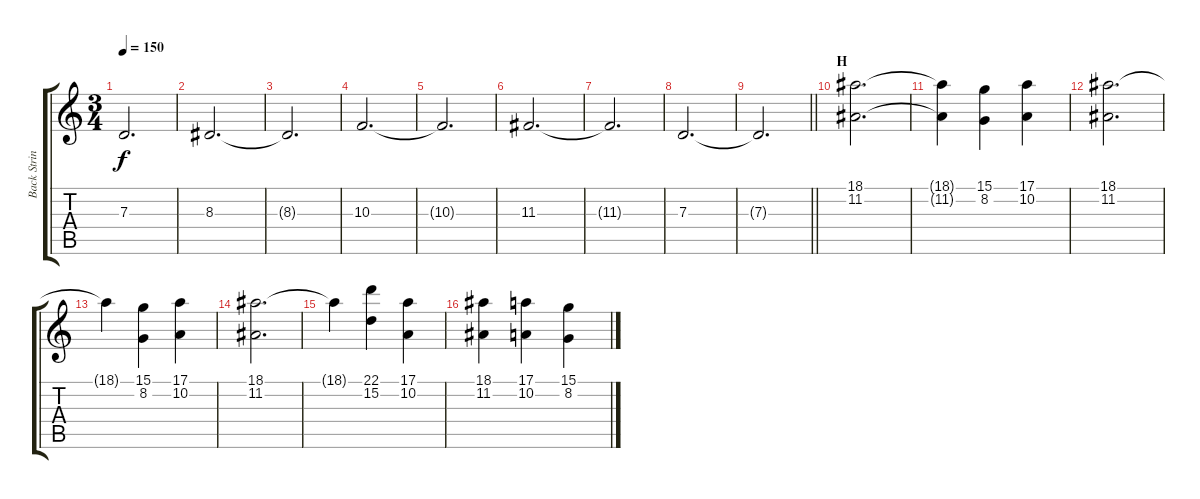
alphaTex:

\track ("Back Strings" "Back Strin") {instrument tremolostrings}
\staff {score tabs}
\tuning (E4 B3 G3 D3 A2 E2) {hide}
\ts (3 4)
\tempo 150
\clef g2
\ks c
7.3{t}.2{d dy f} |
8.3.2{d} |
8.3{t}.2{d} |
10.3.2{d} |
10.3{t}.2{d} |
11.3.2{d} |
11.3{t}.2{d} |
7.3.2{d} |
\barLineRight lightlight
7.3{t}.2{d} |
\section ("" "H")
(18.1 11.2).2{d} |
(18.1{t} 11.2{t}).4 (15.1 8.2).4 (17.1 10.2).4 |
(18.1 11.2).2{d} |
18.1{t}.4 (15.1 8.2).4 (17.1 10.2).4 |
(18.1 11.2).2{d} |
18.1{t}.4 (22.1 15.2).4 (17.1 10.2).4 |
(18.1 11.2).4 (17.1 10.2).4 (15.1 8.2).4
